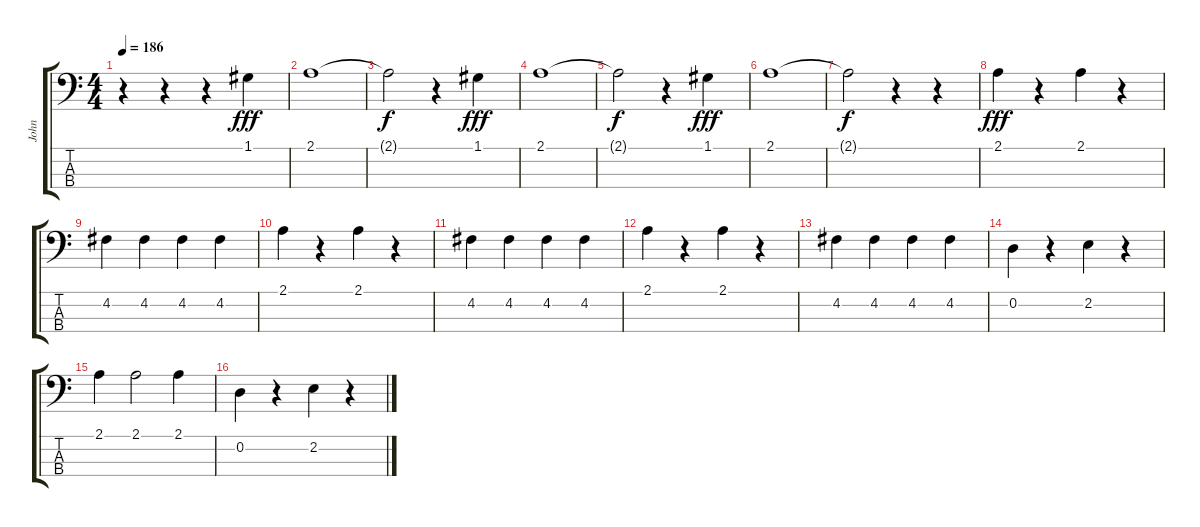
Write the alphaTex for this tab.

\track ("John" "John") {instrument electricbasspick}
\staff {score tabs}
\tuning (G2 D2 A1 E1) {hide}
\ts (4 4)
\tempo 186
\clef f4
\ks c
r.4{dy fff instrument electricbasspick} r.4 r.4 1.1.4 |
2.1.1 |
2.1{t}.2{dy f} r.4 1.1.4{dy fff} |
2.1.1 |
2.1{t}.2{dy f} r.4 1.1.4{dy fff} |
2.1.1 |
2.1{t}.2{dy f} r.4 r.4 |
2.1.4{dy fff} r.4 2.1.4 r.4 |
4.2.4 4.2.4 4.2.4 4.2.4 |
2.1.4 r.4 2.1.4 r.4 |
4.2.4 4.2.4 4.2.4 4.2.4 |
2.1.4 r.4 2.1.4 r.4 |
4.2.4 4.2.4 4.2.4 4.2.4 |
0.2.4 r.4 2.2.4 r.4 |
2.1.4 2.1.2 2.1.4 |
0.2.4 r.4 2.2.4 r.4
